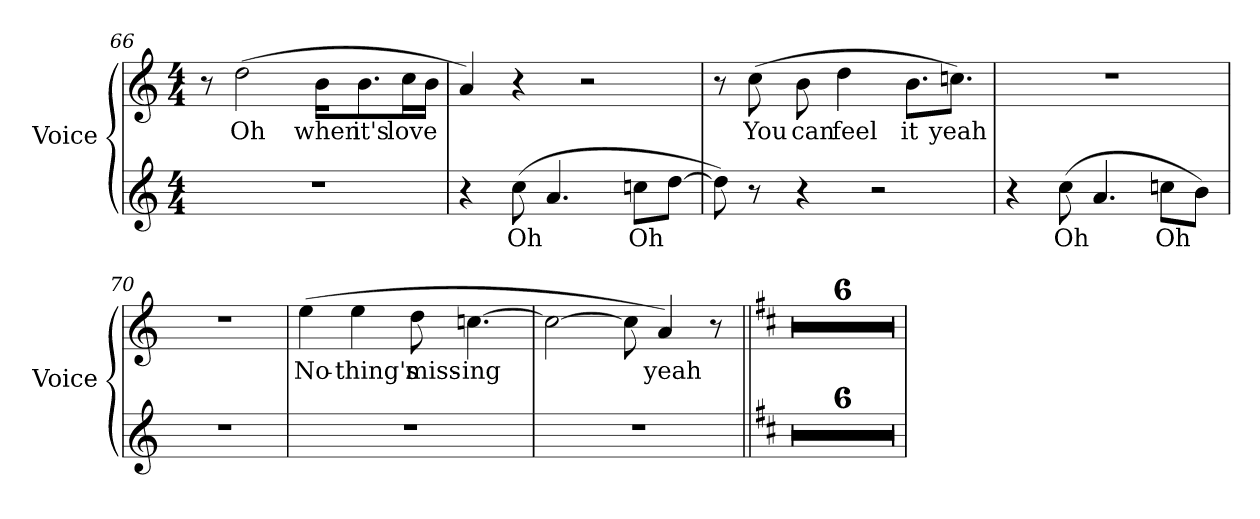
**kern	**text	**kern	**text
*part2	*part2	*part1	*part1
*staff2	*staff2	*staff1	*staff1
*I"Voice	*	*I"Voice	*
*I'Voice	*	*I'Voice	*
*clefG2	*	*clefG2	*
*k[]	*	*k[]	*
*C:	*	*C:	*
*M4/4	*	*M4/4	*
=66	=66	=66	=66
1r	.	8r	.
!	!	!	!LO:LY:b:color=#000000
.	.	(2ddi\	Oh
!	!	!	!LO:LY:b:color=#000000
.	.	16bi\KL	when
!	!	!	!LO:LY:b:color=#000000
.	.	8.bi\	it's
!	!	!	!LO:LY:b:color=#000000
.	.	16cci\L	love
.	.	16bi\JJ	.
=67	=67	=67	=67
4r	.	4ai/)	.
!	!LO:LY:b:color=#000000	!	!
(8cci\	Oh	4r	.
4.ai/	.	.	.
.	.	2r	.
!	!LO:LY:b:color=#000000	!	!
8ccni\L	Oh	.	.
[8ddi\J	.	.	.
=68	=68	=68	=68
8ddi\])	.	8r	.
!	!	!	!LO:LY:b:color=#000000
8r	.	(8cci\	You
!	!	!	!LO:LY:b:color=#000000
4r	.	8bi\	can
!	!	!	!LO:LY:b:color=#000000
.	.	4ddi\	feel
2r	.	.	.
!	!	!	!LO:LY:b:color=#000000
.	.	8.bi\L	it
!	!	!	!LO:LY:b:color=#000000
.	.	8.ccni\J)	yeah
!!LO:PB:g=z
=69	=69	=69	=69
4r	.	1r	.
!	!LO:LY:b:color=#000000	!	!
(8cci\	Oh	.	.
4.ai/	.	.	.
!	!LO:LY:b:color=#000000	!	!
8ccni\L	Oh	.	.
8bi\J)	.	.	.
=70	=70	=70	=70
1r	.	1r	.
=71	=71	=71	=71
!	!	!	!LO:LY:b:color=#000000
1r	.	(4eei\	No-
!	!	!	!LO:LY:b:color=#000000
.	.	4eei\	-thing's
!	!	!	!LO:LY:b:color=#000000
.	.	8ddi\	miss-
!	!	!	!LO:LY:b:color=#000000
.	.	[4.ccni\	-ing
=72	=72	=72	=72
1r	.	2cci\_	.
.	.	8cci\]	.
!	!	!	!LO:LY:b:color=#000000
.	.	4ai/)	yeah
.	.	8r	.
=73||	=73||	=73||	=73||
*k[f#c#]	*	*k[f#c#]	*
*D:	*	*D:	*
1r	.	1r	.
=74	=74	=74	=74
1r	.	1r	.
!!LO:LB:g=z
=75	=75	=75	=75
1r	.	1r	.
=76	=76	=76	=76
1r	.	1r	.
=77	=77	=77	=77
1r	.	1r	.
=78	=78	=78	=78
1r	.	1r	.
=	=	=	=
*-	*-	*-	*-
